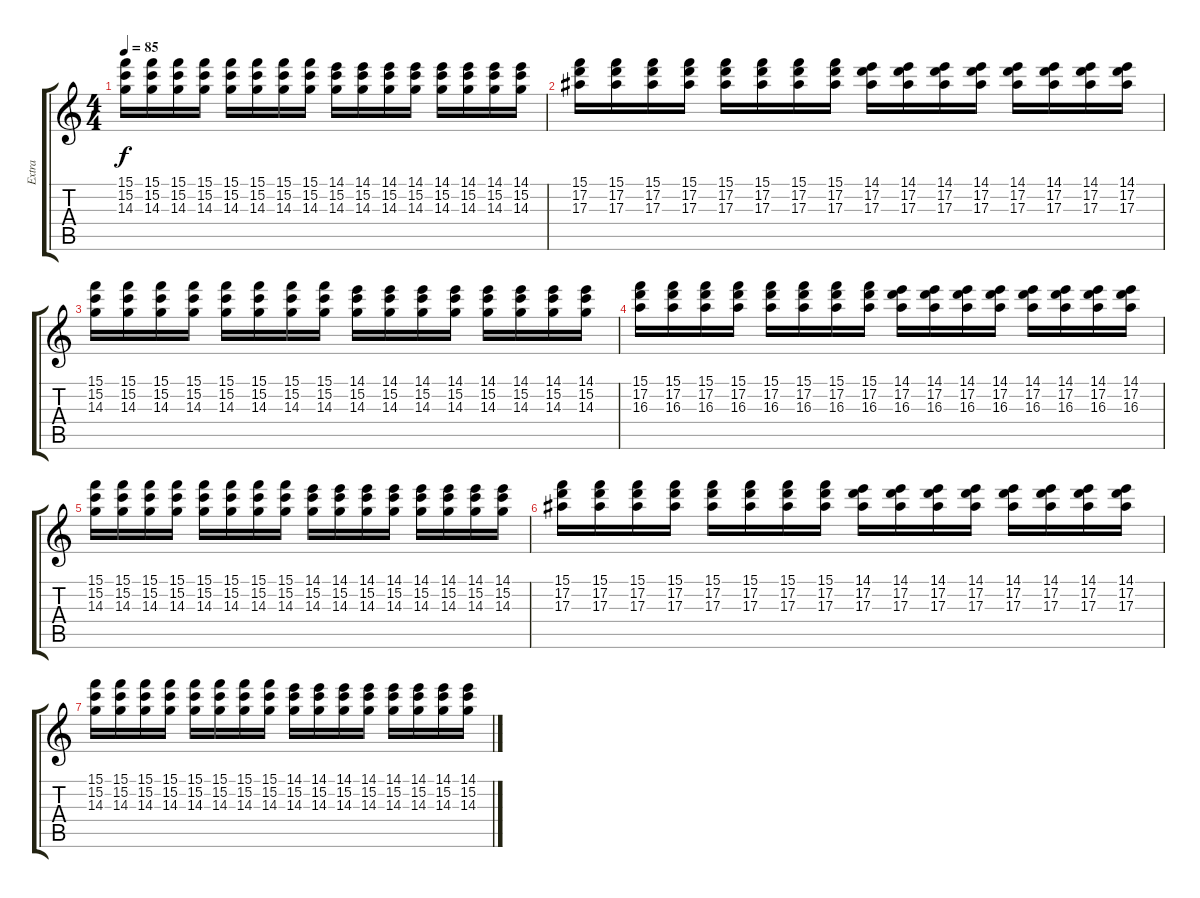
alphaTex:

\track ("Extra" "Extra") {instrument acousticguitarsteel}
\staff {score tabs}
\tuning (D4 A3 F3 C3 G2 D2) {hide}
\ts (4 4)
\tempo 85
\clef g2
\ks c
(15.1 15.2 14.3).16{dy f} (15.1 15.2 14.3).16 (15.1 15.2 14.3).16 (15.1 15.2 14.3).16 (15.1 15.2 14.3).16 (15.1 15.2 14.3).16 (15.1 15.2 14.3).16 (15.1 15.2 14.3).16 (14.1 15.2 14.3).16 (14.1 15.2 14.3).16 (14.1 15.2 14.3).16 (14.1 15.2 14.3).16 (14.1 15.2 14.3).16 (14.1 15.2 14.3).16 (14.1 15.2 14.3).16 (14.1 15.2 14.3).16 |
(15.1 17.2 17.3).16{instrument overdrivenguitar} (15.1 17.2 17.3).16 (15.1 17.2 17.3).16 (15.1 17.2 17.3).16 (15.1 17.2 17.3).16 (15.1 17.2 17.3).16 (15.1 17.2 17.3).16 (15.1 17.2 17.3).16 (14.1 17.2 17.3).16 (14.1 17.2 17.3).16 (14.1 17.2 17.3).16 (14.1 17.2 17.3).16 (14.1 17.2 17.3).16 (14.1 17.2 17.3).16 (14.1 17.2 17.3).16 (14.1 17.2 17.3).16 |
(15.1 15.2 14.3).16 (15.1 15.2 14.3).16 (15.1 15.2 14.3).16 (15.1 15.2 14.3).16 (15.1 15.2 14.3).16 (15.1 15.2 14.3).16 (15.1 15.2 14.3).16 (15.1 15.2 14.3).16 (14.1 15.2 14.3).16 (14.1 15.2 14.3).16 (14.1 15.2 14.3).16 (14.1 15.2 14.3).16 (14.1 15.2 14.3).16 (14.1 15.2 14.3).16 (14.1 15.2 14.3).16 (14.1 15.2 14.3).16 |
(15.1 17.2 16.3).16 (15.1 17.2 16.3).16 (15.1 17.2 16.3).16 (15.1 17.2 16.3).16 (15.1 17.2 16.3).16 (15.1 17.2 16.3).16 (15.1 17.2 16.3).16 (15.1 17.2 16.3).16 (14.1 17.2 16.3).16 (14.1 17.2 16.3).16 (14.1 17.2 16.3).16 (14.1 17.2 16.3).16 (14.1 17.2 16.3).16 (14.1 17.2 16.3).16 (14.1 17.2 16.3).16 (14.1 17.2 16.3).16 |
(15.1 15.2 14.3).16 (15.1 15.2 14.3).16 (15.1 15.2 14.3).16 (15.1 15.2 14.3).16 (15.1 15.2 14.3).16 (15.1 15.2 14.3).16 (15.1 15.2 14.3).16 (15.1 15.2 14.3).16 (14.1 15.2 14.3).16 (14.1 15.2 14.3).16 (14.1 15.2 14.3).16 (14.1 15.2 14.3).16 (14.1 15.2 14.3).16 (14.1 15.2 14.3).16 (14.1 15.2 14.3).16 (14.1 15.2 14.3).16 |
(15.1 17.2 17.3).16{instrument overdrivenguitar} (15.1 17.2 17.3).16 (15.1 17.2 17.3).16 (15.1 17.2 17.3).16 (15.1 17.2 17.3).16 (15.1 17.2 17.3).16 (15.1 17.2 17.3).16 (15.1 17.2 17.3).16 (14.1 17.2 17.3).16 (14.1 17.2 17.3).16 (14.1 17.2 17.3).16 (14.1 17.2 17.3).16 (14.1 17.2 17.3).16 (14.1 17.2 17.3).16 (14.1 17.2 17.3).16 (14.1 17.2 17.3).16 |
(15.1 15.2 14.3).16 (15.1 15.2 14.3).16 (15.1 15.2 14.3).16 (15.1 15.2 14.3).16 (15.1 15.2 14.3).16 (15.1 15.2 14.3).16 (15.1 15.2 14.3).16 (15.1 15.2 14.3).16 (14.1 15.2 14.3).16 (14.1 15.2 14.3).16 (14.1 15.2 14.3).16 (14.1 15.2 14.3).16 (14.1 15.2 14.3).16 (14.1 15.2 14.3).16 (14.1 15.2 14.3).16 (14.1 15.2 14.3).16
